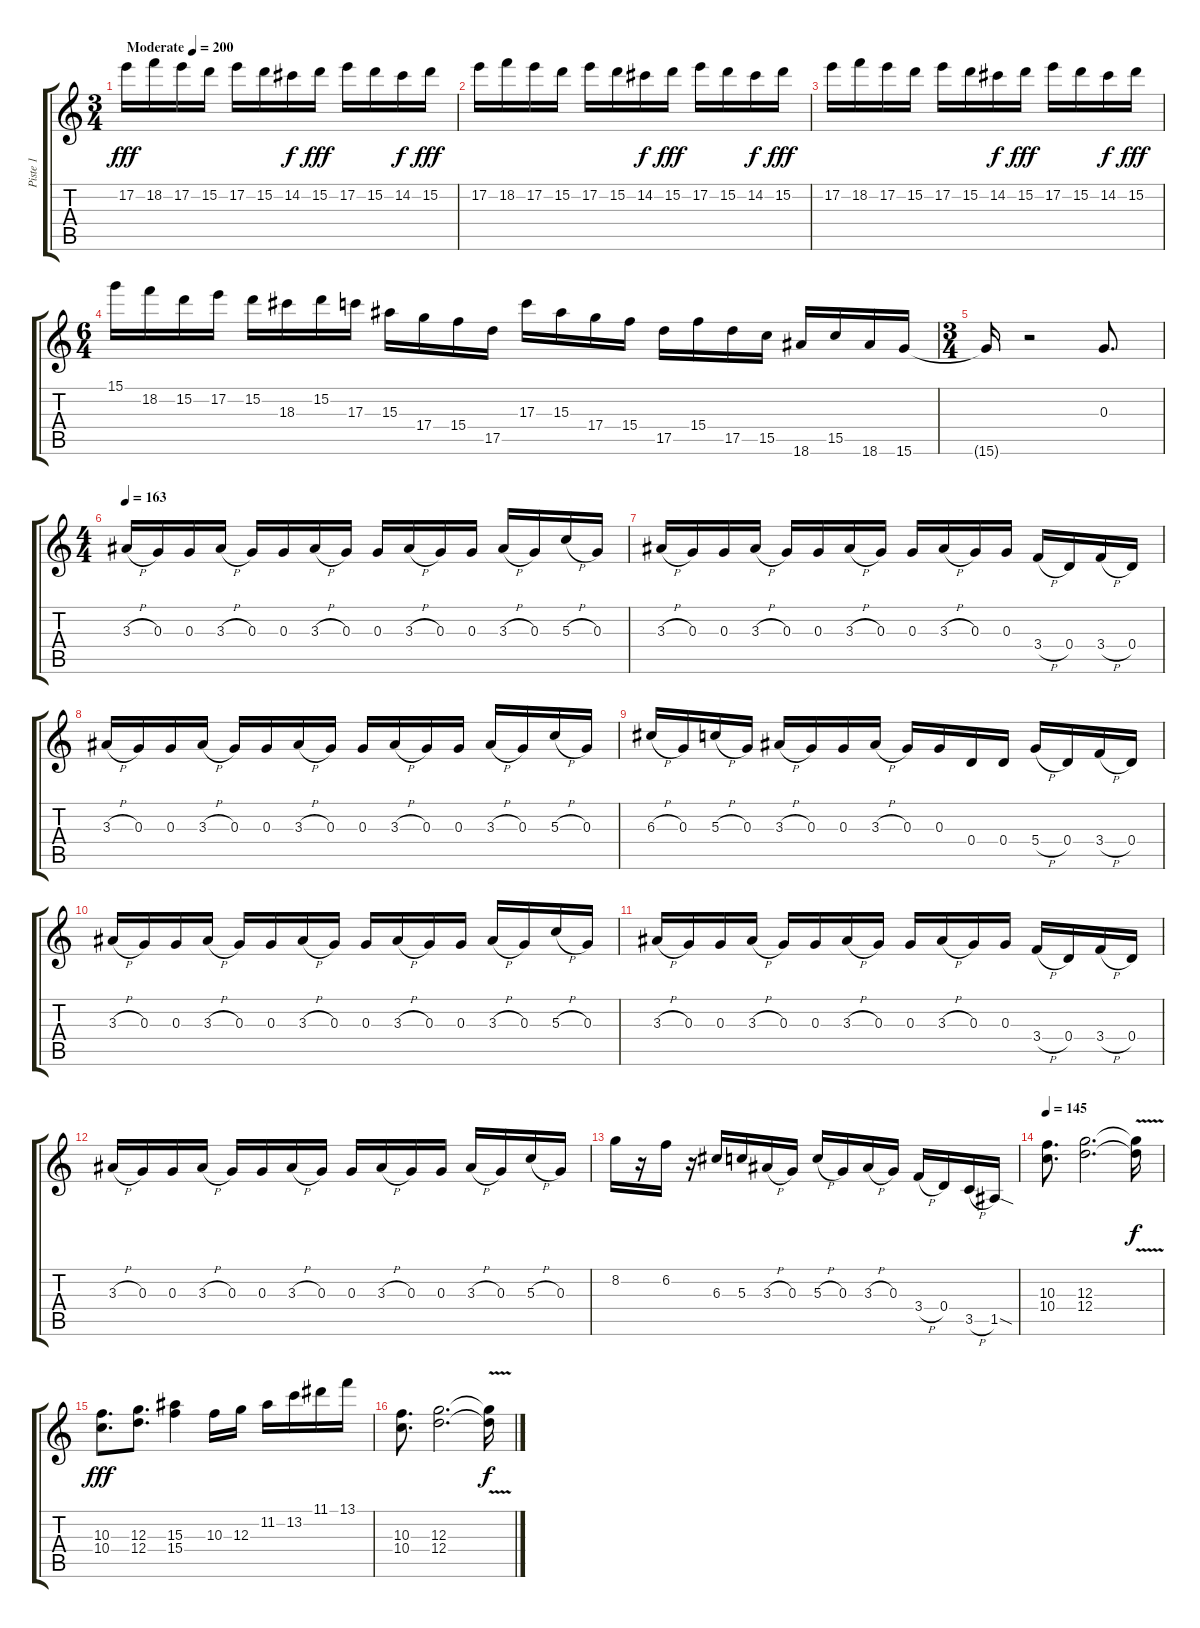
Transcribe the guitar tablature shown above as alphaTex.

\track ("Piste 1" "Piste 1") {instrument distortionguitar}
\staff {score tabs}
\tuning (E4 B3 G3 D3 A2 E2) {hide}
\ts (3 4)
\tempo (200 "Moderate")
\clef g2
\ks c
17.2.16{dy fff instrument distortionguitar} 18.2.16 17.2.16 15.2.16 17.2.16 15.2.16 14.2.16{dy f} 15.2.16{dy fff} 17.2.16 15.2.16 14.2.16{dy f} 15.2.16{dy fff} |
17.2.16 18.2.16 17.2.16 15.2.16 17.2.16 15.2.16 14.2.16{dy f} 15.2.16{dy fff} 17.2.16 15.2.16 14.2.16{dy f} 15.2.16{dy fff} |
17.2.16 18.2.16 17.2.16 15.2.16 17.2.16 15.2.16 14.2.16{dy f} 15.2.16{dy fff} 17.2.16 15.2.16 14.2.16{dy f} 15.2.16{dy fff} |
\ts (6 4)
15.1.16 18.2.16 15.2.16 17.2.16 15.2.16 18.3.16 15.2.16 17.3.16 15.3.16 17.4.16 15.4.16 17.5.16 17.3.16 15.3.16 17.4.16 15.4.16 17.5.16 15.4.16 17.5.16 15.5.16 18.6.16 15.5.16 18.6.16 15.6.16 |
\ts (3 4)
15.6{t}.16 r.2 0.3.8{d} |
\ts (4 4)
\tempo 163
3.3{h}.16 0.3.16 0.3.16 3.3{h}.16 0.3.16 0.3.16 3.3{h}.16 0.3.16 0.3.16 3.3{h}.16 0.3.16 0.3.16 3.3{h}.16 0.3.16 5.3{h}.16 0.3.16 |
3.3{h}.16 0.3.16 0.3.16 3.3{h}.16 0.3.16 0.3.16 3.3{h}.16 0.3.16 0.3.16 3.3{h}.16 0.3.16 0.3.16 3.4{h}.16 0.4.16 3.4{h}.16 0.4.16 |
3.3{h}.16 0.3.16 0.3.16 3.3{h}.16 0.3.16 0.3.16 3.3{h}.16 0.3.16 0.3.16 3.3{h}.16 0.3.16 0.3.16 3.3{h}.16 0.3.16 5.3{h}.16 0.3.16 |
6.3{h}.16 0.3.16 5.3{h}.16 0.3.16 3.3{h}.16 0.3.16 0.3.16 3.3{h}.16 0.3.16 0.3.16 0.4.16 0.4.16 5.4{h}.16 0.4.16 3.4{h}.16 0.4.16 |
3.3{h}.16 0.3.16 0.3.16 3.3{h}.16 0.3.16 0.3.16 3.3{h}.16 0.3.16 0.3.16 3.3{h}.16 0.3.16 0.3.16 3.3{h}.16 0.3.16 5.3{h}.16 0.3.16 |
3.3{h}.16 0.3.16 0.3.16 3.3{h}.16 0.3.16 0.3.16 3.3{h}.16 0.3.16 0.3.16 3.3{h}.16 0.3.16 0.3.16 3.4{h}.16 0.4.16 3.4{h}.16 0.4.16 |
3.3{h}.16 0.3.16 0.3.16 3.3{h}.16 0.3.16 0.3.16 3.3{h}.16 0.3.16 0.3.16 3.3{h}.16 0.3.16 0.3.16 3.3{h}.16 0.3.16 5.3{h}.16 0.3.16 |
8.2.16 r.16 6.2.16 r.16 6.3.16 5.3.16 3.3{h}.16 0.3.16 5.3{h}.16 0.3.16 3.3{h}.16 0.3.16 3.4{h}.16 0.4.16 3.5{h}.16 1.5{sod}.16 |
\tempo 145
(10.3 10.4).8{d} (12.3 12.4).2{d} (12.3{v t} 12.4{v t}).16{dy f} |
(10.3 10.4).8{d dy fff} (12.3 12.4).8{d} (15.3 15.4).4 10.3.16 12.3.16 11.2.16 13.2.16 11.1.16 13.1.16 |
(10.3 10.4).8{d} (12.3 12.4).2{d} (12.3{v t} 12.4{v t}).16{dy f}
